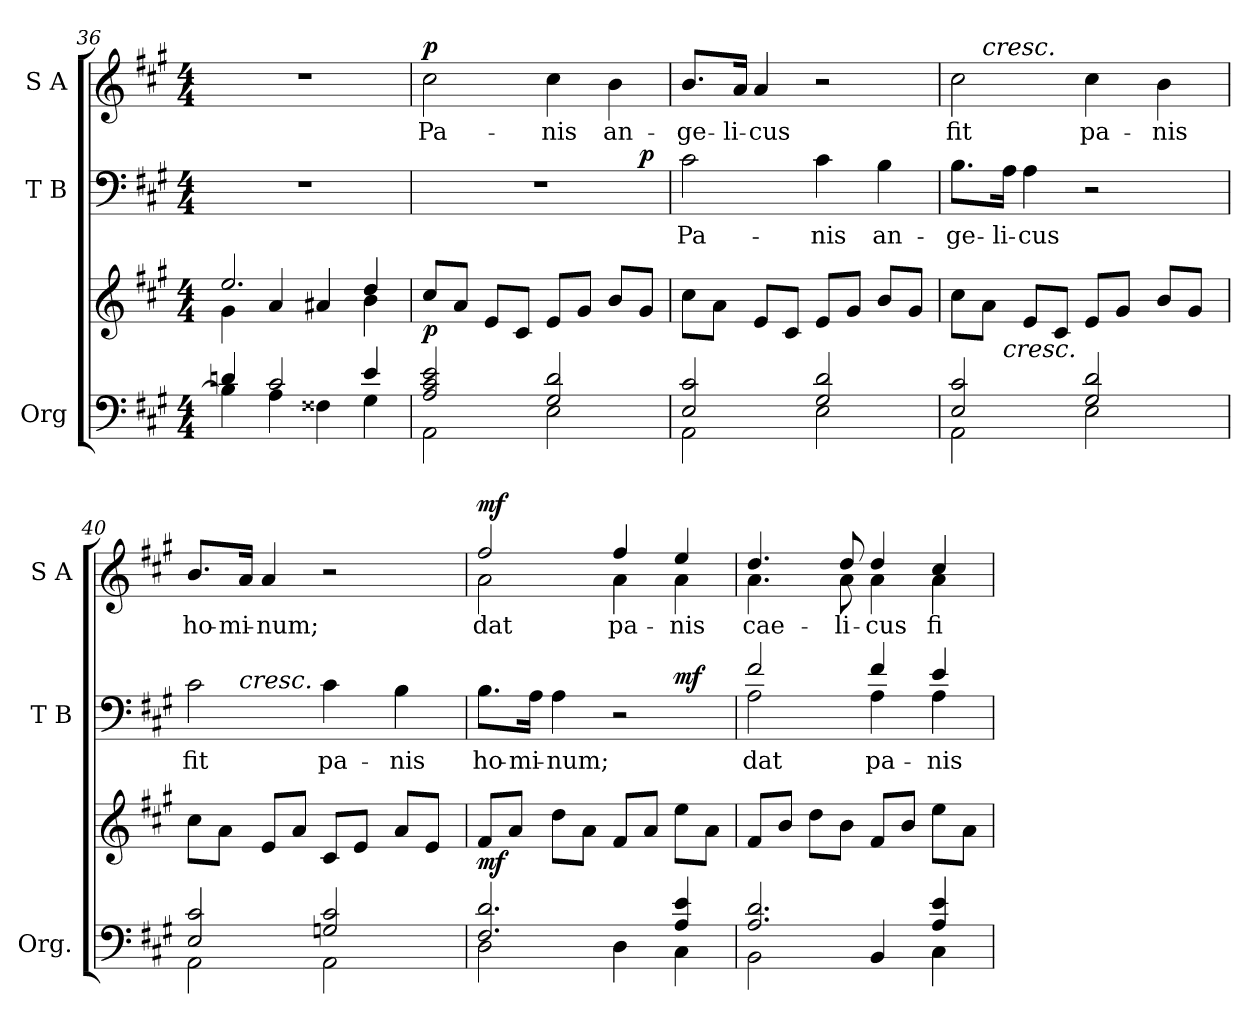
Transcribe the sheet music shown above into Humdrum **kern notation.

**kern	**kern	**dynam	**kern	**text	**dynam	**kern	**text	**dynam
*part3	*part3	*part3	*part2	*part2	*part2	*part1	*part1	*part1
*staff4	*staff3	*staff3/4	*staff2	*staff2	*staff2	*staff1	*staff1	*staff1
*I"Org	*	*	*I"T B	*	*	*I"S A	*	*
*I'Org.	*	*	*I'T B	*	*	*I'S A	*	*
*clefF4	*clefG2	*	*clefF4	*	*	*clefG2	*	*
*k[f#c#g#]	*k[f#c#g#]	*	*k[f#c#g#]	*	*	*k[f#c#g#]	*	*
*A:	*A:	*	*A:	*	*	*A:	*	*
*M4/4	*M4/4	*	*M4/4	*	*	*M4/4	*	*
=36	=36	=36	=36	=36	=36	=36	=36	=36
*^	*^	*	*	*	*	*	*	*
4dni/	4Bi\]	2.eei/	4g#i\	.	1r	.	.	1r	.	.
2c#i/	4Ai\	.	4ai/	.	.	.	.	.	.	.
.	4F##Xi\	.	4a#Xi/	.	.	.	.	.	.	.
4ei/	4G#i\	4ddi/	4bi\	.	.	.	.	.	.	.
*	*	*v	*v	*	*	*	*	*	*	*
!!LO:PB:g=z
=37	=37	=37	=37	=37	=37	=37	=37	=37	=37
*	*	*^	*	*	*	*	*	*	*
!	!	!	!	!	!	!	!	!	!LO:LY:b:color=#000000	!
*	*	*v	*v	*	*^	*	*	*	*	*
2Ai/ 2c#i 2ei	2AAi\	8cc#i/L	p	1r	2..ryy	.	.	2cc#i\	Pa-	p
.	.	8ai/J	.	.	.	.	.	.	.	.
.	.	8ei/L	.	.	.	.	.	.	.	.
.	.	8c#i/J	.	.	.	.	.	.	.	.
!	!	!	!	!	!	!	!	!	!LO:LY:b:color=#000000	!
2G#i/ 2di	2Ei\	8ei/L	.	.	.	.	.	4cc#i\	-nis	.
.	.	8g#i/J	.	.	.	.	.	.	.	.
!	!	!	!	!	!	!	!	!	!LO:LY:b:color=#000000	!
.	.	8bi/L	.	.	.	.	.	4bi\	an-	.
.	.	8g#i/J	.	.	8ryy	.	p	.	.	.
*	*	*	*	*v	*v	*	*	*	*	*
=38	=38	=38	=38	=38	=38	=38	=38	=38	=38
*	*	*	*	*^	*	*	*	*	*
!	!	!	!	!	!	!LO:LY:b:color=#000000	!	!	!	!
*	*	*	*	*v	*v	*	*	*	*	*
*	*	*	*	*^	*	*	*	*	*
!	!	!	!	!	!	!	!	!	!LO:LY:b:color=#000000	!
*	*	*	*	*v	*v	*	*	*	*	*
2Ei/ 2c#i	2AAi\	8cc#i\L	.	2c#i\	Pa-	.	8.bi/L	-ge-	.
.	.	8ai\J	.	.	.	.	.	.	.
!	!	!	!	!	!	!	!	!LO:LY:b:color=#000000	!
.	.	.	.	.	.	.	16ai/Jk	-li-	.
!	!	!	!	!	!	!	!	!LO:LY:b:color=#000000	!
.	.	8ei/L	.	.	.	.	4ai/	-cus	.
.	.	8c#i/J	.	.	.	.	.	.	.
!	!	!	!	!	!LO:LY:b:color=#000000	!	!	!	!
2G#i/ 2di	2Ei\	8ei/L	.	4c#i\	-nis	.	2r	.	.
.	.	8g#i/J	.	.	.	.	.	.	.
!	!	!	!	!	!LO:LY:b:color=#000000	!	!	!	!
.	.	8bi/L	.	4Bi\	an-	.	.	.	.
.	.	8g#i/J	.	.	.	.	.	.	.
=39	=39	=39	=39	=39	=39	=39	=39	=39	=39
!	!	!	!	!	!LO:LY:b:color=#000000	!	!	!	!
!	!	!	!	!	!	!	!	!LO:LY:b:color=#000000	!
*	*	*^	*	*	*	*	*^	*	*
2Ei/ 2c#i	2AAi\	8cc#i\L	8.ryy	.	8.Bi\L	-ge-	.	2cc#i\	8ryy	fit	.
!	!	!	!	!	!	!	!	!	!LO:TX:a:i:t=cresc.	!	!
.	.	8ai\J	.	.	.	.	.	.	2..ryy	.	.
!	!	!	!LO:TX:b:i:t=cresc.	!	!	!	!	!	!	!	!
!	!	!	!	!	!	!LO:LY:b:color=#000000	!	!	!	!	!
.	.	.	2ryy	.	16Ai\Jk	-li-	.	.	.	.	.
!	!	!	!	!	!	!LO:LY:b:color=#000000	!	!	!	!	!
.	.	8ei/L	.	.	4Ai\	-cus	.	.	.	.	.
.	.	8c#i/J	.	.	.	.	.	.	.	.	.
!	!	!	!	!	!	!	!	!	!	!LO:LY:b:color=#000000	!
2G#i/ 2di	2Ei\	8ei/L	.	.	2r	.	.	4cc#i\	.	pa-	.
.	.	8g#i/J	.	.	.	.	.	.	.	.	.
.	.	.	4ryy	.	.	.	.	.	.	.	.
!	!	!	!	!	!	!	!	!	!	!LO:LY:b:color=#000000	!
.	.	8bi/L	.	.	.	.	.	4bi\	.	-nis	.
.	.	8g#i/J	.	.	.	.	.	.	.	.	.
.	.	.	16ryy	.	.	.	.	.	.	.	.
*	*	*v	*v	*	*	*	*	*v	*v	*	*
=40	=40	=40	=40	=40	=40	=40	=40	=40	=40
*	*	*^	*	*	*	*	*^	*	*
!	!	!	!	!	!	!LO:LY:b:color=#000000	!	!	!	!	!
*	*	*v	*v	*	*	*	*	*v	*v	*	*
*	*	*^	*	*	*	*	*^	*	*
!	!	!	!	!	!	!	!	!	!	!LO:LY:b:color=#000000	!
*	*	*v	*v	*	*^	*	*	*v	*v	*	*
2Ei/ 2c#i	2AAi\	8cc#i\L	.	2c#i\	8.ryy	fit	.	8.bi/L	ho-	.
.	.	8ai\J	.	.	.	.	.	.	.	.
!	!	!	!	!	!LO:TX:a:i:t=cresc.	!	!	!	!	!
!	!	!	!	!	!	!	!	!	!LO:LY:b:color=#000000	!
.	.	.	.	.	2ryy	.	.	16ai/Jk	-mi-	.
!	!	!	!	!	!	!	!	!	!LO:LY:b:color=#000000	!
.	.	8ei/L	.	.	.	.	.	4ai/	-num;	.
.	.	8ai/J	.	.	.	.	.	.	.	.
!	!	!	!	!	!	!LO:LY:b:color=#000000	!	!	!	!
2Gni/ 2c#i	2AAi\	8c#i/L	.	4c#i\	.	pa-	.	2r	.	.
.	.	8ei/J	.	.	.	.	.	.	.	.
.	.	.	.	.	4ryy	.	.	.	.	.
!	!	!	!	!	!	!LO:LY:b:color=#000000	!	!	!	!
.	.	8ai/L	.	4Bi\	.	-nis	.	.	.	.
.	.	8ei/J	.	.	.	.	.	.	.	.
.	.	.	.	.	16ryy	.	.	.	.	.
!!LO:LB:g=z
=41	=41	=41	=41	=41	=41	=41	=41	=41	=41	=41
!	!	!	!	!	!	!LO:LY:b:color=#000000	!	!	!	!
!	!	!	!	!	!	!	!	!	!LO:LY:b:color=#000000	!
*	*	*	*	*	*	*	*	*^	*	*
2.F#i/ 2.di	2Di\	8f#i/L	mf	8.Bi\L	2.ryy	ho-	.	2ff#i/	2ai\	dat	mf
.	.	8ai/J	.	.	.	.	.	.	.	.	.
!	!	!	!	!	!	!LO:LY:b:color=#000000	!	!	!	!	!
.	.	.	.	16Ai\Jk	.	-mi-	.	.	.	.	.
!	!	!	!	!	!	!LO:LY:b:color=#000000	!	!	!	!	!
.	.	8ddi\L	.	4Ai\	.	-num;	.	.	.	.	.
.	.	8ai\J	.	.	.	.	.	.	.	.	.
!	!	!	!	!	!	!	!	!	!	!LO:LY:b:color=#000000	!
.	4Di\	8f#i/L	.	2r	.	.	.	4ff#i/	4ai\	pa-	.
.	.	8ai/J	.	.	.	.	.	.	.	.	.
!	!	!	!	!	!	!	!	!	!	!LO:LY:b:color=#000000	!
4Ai/ 4ei	4C#i\	8eei\L	.	.	4ryy	.	mf	4eei/	4ai\	-nis	.
.	.	8ai\J	.	.	.	.	.	.	.	.	.
=42	=42	=42	=42	=42	=42	=42	=42	=42	=42	=42	=42
!	!	!	!	!	!	!LO:LY:b:color=#000000	!	!	!	!	!
!	!	!	!	!	!	!	!	!	!	!LO:LY:b:color=#000000	!
2.Ai/ 2.di	2BBi\	8f#i/L	.	2f#i/	2Ai\	dat	.	4.ddi/	4.ai\	cae-	.
.	.	8bi/J	.	.	.	.	.	.	.	.	.
.	.	8ddi\L	.	.	.	.	.	.	.	.	.
!	!	!	!	!	!	!	!	!	!	!LO:LY:b:color=#000000	!
.	.	8bi\J	.	.	.	.	.	8ddi/	8ai\	-li-	.
!	!	!	!	!	!	!LO:LY:b:color=#000000	!	!	!	!	!
!	!	!	!	!	!	!	!	!	!	!LO:LY:b:color=#000000	!
.	4BBi/	8f#i/L	.	4f#i/	4Ai\	pa-	.	4ddi/	4ai\	-cus	.
.	.	8bi/J	.	.	.	.	.	.	.	.	.
!	!	!	!	!	!	!LO:LY:b:color=#000000	!	!	!	!	!
!	!	!	!	!	!	!	!	!	!	!LO:LY:b:color=#000000	!
4Ai/ 4ei	4C#i\	8eei\L	.	4ei/	4Ai\	-nis	.	4cc#i/	4ai\	fi-	.
.	.	8ai\J	.	.	.	.	.	.	.	.	.
*	*	*	*	*v	*v	*	*	*	*	*	*
*v	*v	*	*	*	*	*	*v	*v	*	*
=	=	=	=	=	=	=	=	=
*-	*-	*-	*-	*-	*-	*-	*-	*-
